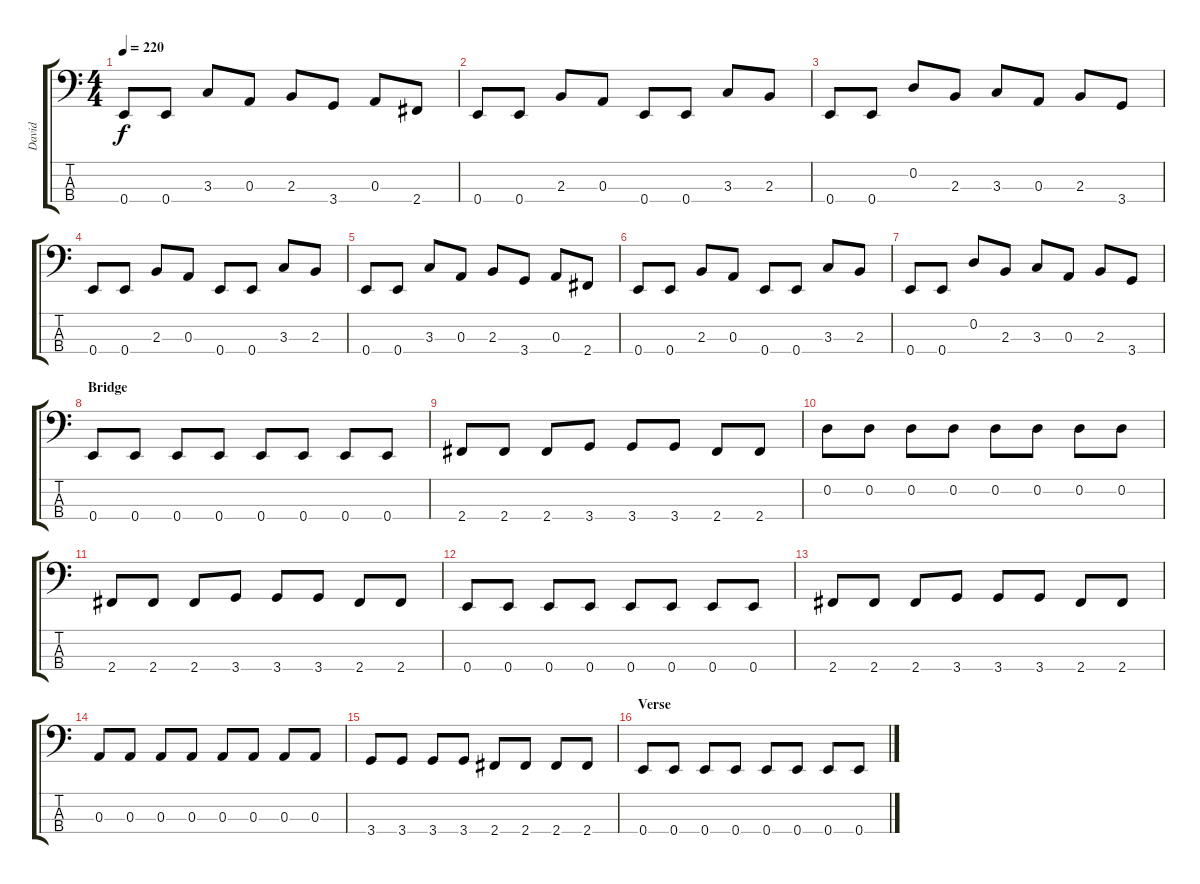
\track ("David" "David") {instrument electricbasspick}
\staff {score tabs}
\tuning (G2 D2 A1 E1) {hide}
\ts (4 4)
\tempo 220
\clef f4
\ks c
0.4.8{dy f} 0.4.8 3.3.8 0.3.8 2.3.8 3.4.8 0.3.8 2.4.8 |
0.4.8 0.4.8 2.3.8 0.3.8 0.4.8 0.4.8 3.3.8 2.3.8 |
0.4.8 0.4.8 0.2.8 2.3.8 3.3.8 0.3.8 2.3.8 3.4.8 |
0.4.8 0.4.8 2.3.8 0.3.8 0.4.8 0.4.8 3.3.8 2.3.8 |
0.4.8 0.4.8 3.3.8 0.3.8 2.3.8 3.4.8 0.3.8 2.4.8 |
0.4.8 0.4.8 2.3.8 0.3.8 0.4.8 0.4.8 3.3.8 2.3.8 |
0.4.8 0.4.8 0.2.8 2.3.8 3.3.8 0.3.8 2.3.8 3.4.8 |
\section ("" "Bridge")
0.4.8 0.4.8 0.4.8 0.4.8 0.4.8 0.4.8 0.4.8 0.4.8 |
2.4.8 2.4.8 2.4.8 3.4.8 3.4.8 3.4.8 2.4.8 2.4.8 |
0.2.8 0.2.8 0.2.8 0.2.8 0.2.8 0.2.8 0.2.8 0.2.8 |
2.4.8 2.4.8 2.4.8 3.4.8 3.4.8 3.4.8 2.4.8 2.4.8 |
0.4.8 0.4.8 0.4.8 0.4.8 0.4.8 0.4.8 0.4.8 0.4.8 |
2.4.8 2.4.8 2.4.8 3.4.8 3.4.8 3.4.8 2.4.8 2.4.8 |
0.3.8 0.3.8 0.3.8 0.3.8 0.3.8 0.3.8 0.3.8 0.3.8 |
3.4.8 3.4.8 3.4.8 3.4.8 2.4.8 2.4.8 2.4.8 2.4.8 |
\section ("" "Verse")
0.4.8 0.4.8 0.4.8 0.4.8 0.4.8 0.4.8 0.4.8 0.4.8
